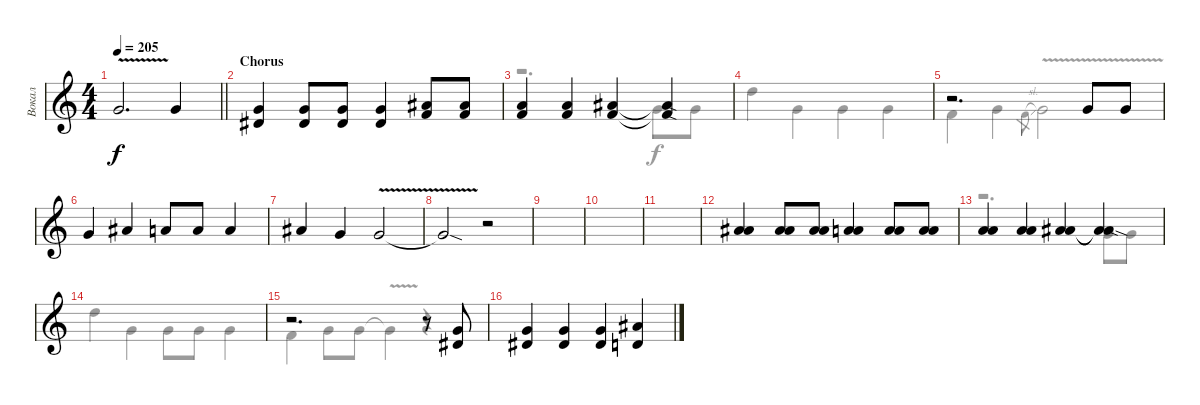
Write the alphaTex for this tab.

\track ("Вокал" "Вокал") {instrument trumpet}
\staff {score}
\tuning (E4 B3 G3 D3 A2 E2) {hide}
\voice
\ts (4 4)
\tempo 205
\clef g2
\barLineRight lightlight
\ks aminor
3.1{v}.2{d dy f} 3.1.4 |
\section ("" "Chorus")
(3.1 4.2).4 (3.1 4.2).8 (3.1 4.2).8 (3.1 4.2).4 (6.1 6.2).8 (6.1 6.2).8 |
(5.1 6.2).4 (5.1 6.2).4 (6.1 6.2).4 (6.1{sod t} 6.2{sod t}).4 |
|
r.2{d} 8.2.8 8.2.8 |
3.1.4 6.1.4 5.1.8 5.1.8 5.1.4 |
6.1.4 3.1.4 3.1{v}.2 |
3.1{sod t}.2 r.2 |
|
|
|
(6.1 11.2).4 (6.1 11.2).8 (6.1 11.2).8 (5.1 10.2).4 (5.1 10.2).8 (5.1 10.2).8 |
(5.1 10.2).4 (5.1 10.2).4 (6.1 11.2).4 (6.1{sod t} 11.2{sod t}).4 |
|
r.2{d} r.8 (3.1 4.2).8 |
(3.1 4.2).4 (3.1 4.2).4 (3.1 4.2).4 (6.1 3.2).4
\voice
\clef g2
\ottava regular
\simile none
\barLineRight lightlight
\ks aminor
|
|
r.2{d} 3.1.8{dy f} 3.1.8 |
10.1.4 3.1.4 3.1.4 3.1.4 |
1.1.4 3.1.4 1.1{sl}.8{gr} 3.1{v}.2 |
|
|
|
|
|
|
|
r.2{d} 3.1.8 3.1.8 |
10.1.4 3.1.4 3.1.8 3.1.8 3.1.4 |
1.1.4 3.1.8 3.1.8 3.1{v t}.4 r.4 |
